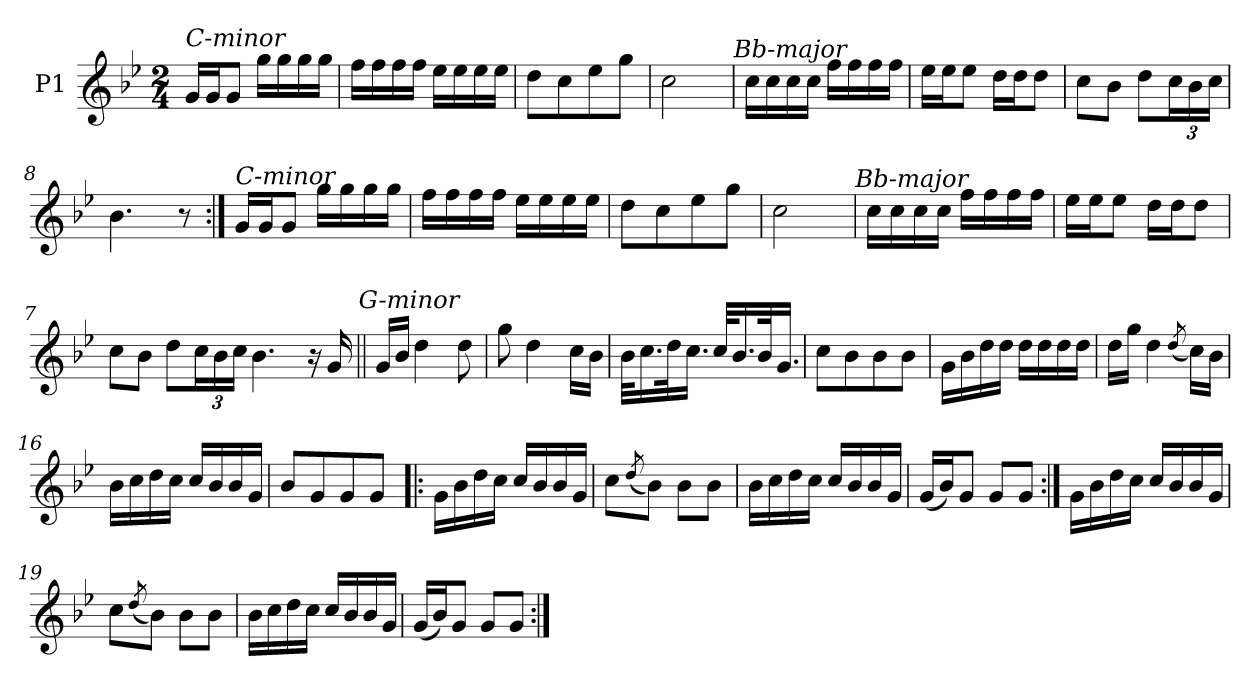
**kern
*part1
*staff1
*I"P1
*clefG2
*k[b-e-]
*M2/4
=1
!LO:TX:a:i:t=C-minor
16gLL
16gJ
8gJ
16ggLL
16gg
16gg
16ggJJ
=2
16ffLL
16ff
16ff
16ffJJ
16ee-LL
16ee-
16ee-
16ee-JJ
=3
8ddL
8cc
8ee-
8ggJ
=4
2cc
!LO:TX:a:i:t=Bb-major
=5
16ccLL
16cc
16cc
16ccJJ
16ffLL
16ff
16ff
16ffJJ
=6
16ee-LL
16ee-J
8ee-J
16ddLL
16ddJ
8ddJ
=7
8ccL
8b-J
8ddL
24ccL
24b-
24ccJJ
=8
4.b-
8r
=1:|!
!LO:TX:a:i:t=C-minor
16gLL
16gJ
8gJ
16ggLL
16gg
16gg
16ggJJ
=2
16ffLL
16ff
16ff
16ffJJ
16ee-LL
16ee-
16ee-
16ee-JJ
=3
8ddL
8cc
8ee-
8ggJ
=4
2cc
!LO:TX:a:i:t=Bb-major
=5
16ccLL
16cc
16cc
16ccJJ
16ffLL
16ff
16ff
16ffJJ
=6
16ee-LL
16ee-J
8ee-J
16ddLL
16ddJ
8ddJ
=7
8ccL
8b-J
8ddL
24ccL
24b-
24ccJJ
4.b-
16r
16g
!LO:TX:a:i:t=G-minor
=10||
16gLL
16b-JJ
4dd
8dd
=11
8gg
4dd
16ccLL
16b-JJ
=12
32b-KLL
16.cc
32ddK
16.ccJJ
32ccKLL
16.b-
32b-K
16.gJJ
=13
8ccL
8b-
8b-
8b-J
=14
16gLL
16b-
16dd
16ddJJ
16ddLL
16dd
16dd
16ddJJ
=15
16ddLL
16ggJJ
4dd
(8qdd/
16ccLL)
16b-JJ
=16
16b-LL
16cc
16dd
16ccJJ
16ccLL
16b-
16b-
16gJJ
=17
8b-L
8g
8g
8gJ
=18!|:
16gLL
16b-
16dd
16ccJJ
16ccLL
16b-
16b-
16gJJ
=19
8ccL
(8qdd/
8b-J)
8b-L
8b-J
=20
16b-LL
16cc
16dd
16ccJJ
16ccLL
16b-
16b-
16gJJ
=21
(16gLL
16b-J)
8gJ
8gL
8gJ
=:|!
16gLL
16b-
16dd
16ccJJ
16ccLL
16b-
16b-
16gJJ
=19
8ccL
(8qdd/
8b-J)
8b-L
8b-J
=20
16b-LL
16cc
16dd
16ccJJ
16ccLL
16b-
16b-
16gJJ
=21
(16gLL
16b-J)
8gJ
8gL
8gJ
=:|!
*-
